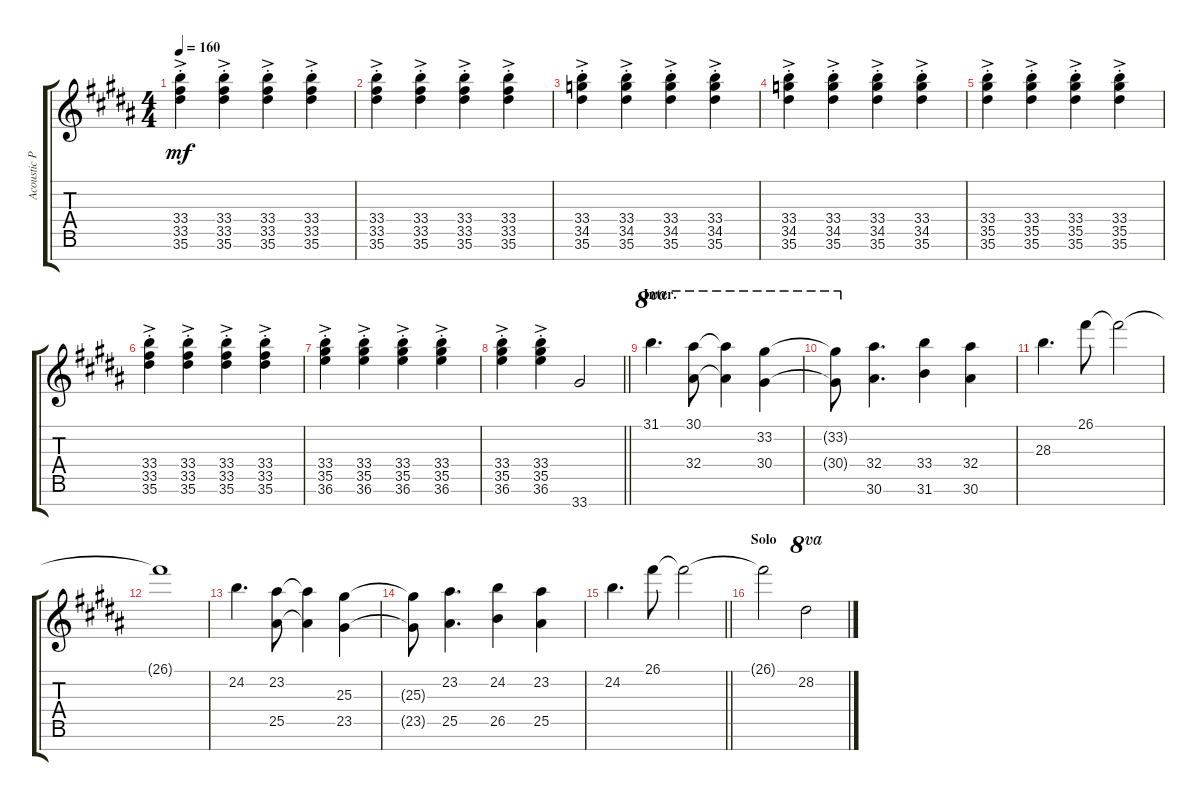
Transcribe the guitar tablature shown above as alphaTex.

\track ("Acoustic Piano (Staff 1)" "Acoustic P") {instrument acousticgrandpiano}
\staff {score tabs}
\tuning (E4 B3 G3 D3 A2 E2 B1) {hide}
\ts (4 4)
\tempo 160
\clef g2
\ks b
(33.4{ac st} 33.5{ac st} 35.6{ac st}).4{dy mf} (33.4{ac st} 33.5{ac st} 35.6{ac st}).4 (33.4{ac st} 33.5{ac st} 35.6{ac st}).4 (33.4{ac st} 33.5{ac st} 35.6{ac st}).4 |
(33.4{ac st} 33.5{ac st} 35.6{ac st}).4 (33.4{ac st} 33.5{ac st} 35.6{ac st}).4 (33.4{ac st} 33.5{ac st} 35.6{ac st}).4 (33.4{ac st} 33.5{ac st} 35.6{ac st}).4 |
(33.4{ac st} 34.5{ac st} 35.6{ac st}).4 (33.4{ac st} 34.5{ac st} 35.6{ac st}).4 (33.4{ac st} 34.5{ac st} 35.6{ac st}).4 (33.4{ac st} 34.5{ac st} 35.6{ac st}).4 |
(33.4{ac st} 34.5{ac st} 35.6{ac st}).4 (33.4{ac st} 34.5{ac st} 35.6{ac st}).4 (33.4{ac st} 34.5{ac st} 35.6{ac st}).4 (33.4{ac st} 34.5{ac st} 35.6{ac st}).4 |
(33.4{ac st} 35.5{ac st} 35.6{ac st}).4 (33.4{ac st} 35.5{ac st} 35.6{ac st}).4 (33.4{ac st} 35.5{ac st} 35.6{ac st}).4 (33.4{ac st} 35.5{ac st} 35.6{ac st}).4 |
(33.4{ac st} 33.5{ac st} 35.6{ac st}).4 (33.4{ac st} 33.5{ac st} 35.6{ac st}).4 (33.4{ac st} 33.5{ac st} 35.6{ac st}).4 (33.4{ac st} 33.5{ac st} 35.6{ac st}).4 |
(33.4{ac st} 35.5{ac st} 36.6{ac st}).4 (33.4{ac st} 35.5{ac st} 36.6{ac st}).4 (33.4{ac st} 35.5{ac st} 36.6{ac st}).4 (33.4{ac st} 35.5{ac st} 36.6{ac st}).4 |
\barLineRight lightlight
(33.4{ac st} 35.5 36.6).4 (33.4{ac st} 35.5 36.6).4 33.7.2 |
\section ("" "Inter.")
31.1.4{d ot 8va} (30.1 32.4).8{ot 8va} (30.1{t} 32.4{t}).4{ot 8va} (33.2 30.4).4{ot 8va} |
(33.2{t} 30.4{t}).8{ot 8va} (32.4 30.6).4{d} (33.4 31.6).4 (32.4 30.6).4 |
28.3.4{d} 26.1.8 26.1{t}.2 |
26.1{t}.1 |
24.2.4{d} (23.2 25.5).8 (23.2{t} 25.5{t}).4 (25.3 23.5).4 |
(25.3{t} 23.5{t}).8 (23.2 25.5).4{d} (24.2 26.5).4 (23.2 25.5).4 |
\barLineRight lightlight
24.2.4{d} 26.1.8 26.1{t}.2 |
\section ("" "Solo")
26.1{t}.2 28.2.2{ot 8va}
